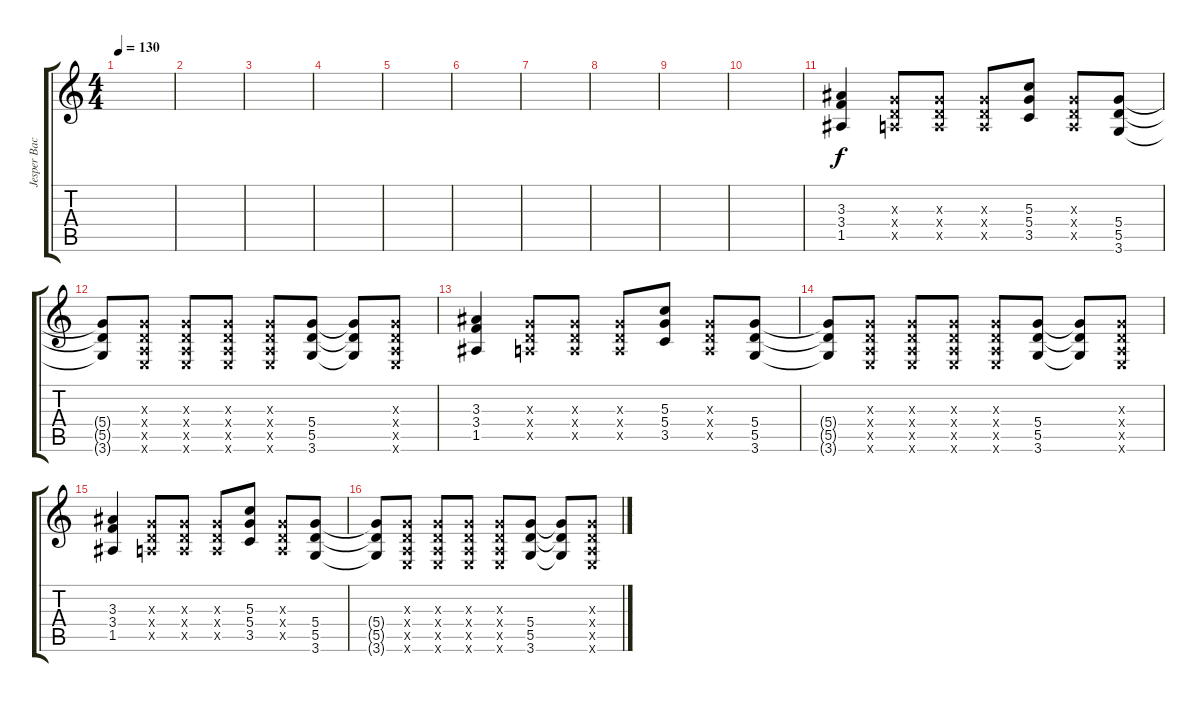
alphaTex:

\track ("Jesper Backup" "Jesper Bac") {instrument acousticguitarsteel}
\staff {score tabs}
\tuning (E4 B3 G3 D3 A2 E2) {hide}
\ts (4 4)
\tempo 130
\clef g2
\ks c
|
|
|
|
|
|
|
|
|
|
(3.3 3.4 1.5).4{balance 16 instrument distortionguitar} (0.3{x} 0.4{x} 0.5{x}).8 (0.3{x} 0.4{x} 0.5{x}).8 (0.3{x} 0.4{x} 0.5{x}).8 (5.3 5.4 3.5).8 (0.3{x} 0.4{x} 0.5{x}).8 (5.4 5.5 3.6).8 |
(5.4{t} 5.5{t} 3.6{t}).8 (0.3{x} 0.4{x} 0.5{x} 0.6{x}).8 (0.3{x} 0.4{x} 0.5{x} 0.6{x}).8 (0.3{x} 0.4{x} 0.5{x} 0.6{x}).8 (0.3{x} 0.4{x} 0.5{x} 0.6{x}).8 (5.4 5.5 3.6).8 (5.4{t} 5.5{t} 3.6{t}).8 (0.3{x} 0.4{x} 0.5{x} 0.6{x}).8 |
(3.3 3.4 1.5).4 (0.3{x} 0.4{x} 0.5{x}).8 (0.3{x} 0.4{x} 0.5{x}).8 (0.3{x} 0.4{x} 0.5{x}).8 (5.3 5.4 3.5).8 (0.3{x} 0.4{x} 0.5{x}).8 (5.4 5.5 3.6).8 |
(5.4{t} 5.5{t} 3.6{t}).8 (0.3{x} 0.4{x} 0.5{x} 0.6{x}).8 (0.3{x} 0.4{x} 0.5{x} 0.6{x}).8 (0.3{x} 0.4{x} 0.5{x} 0.6{x}).8 (0.3{x} 0.4{x} 0.5{x} 0.6{x}).8 (5.4 5.5 3.6).8 (5.4{t} 5.5{t} 3.6{t}).8 (0.3{x} 0.4{x} 0.5{x} 0.6{x}).8 |
(3.3 3.4 1.5).4{balance 16 instrument distortionguitar} (0.3{x} 0.4{x} 0.5{x}).8 (0.3{x} 0.4{x} 0.5{x}).8 (0.3{x} 0.4{x} 0.5{x}).8 (5.3 5.4 3.5).8 (0.3{x} 0.4{x} 0.5{x}).8 (5.4 5.5 3.6).8 |
(5.4{t} 5.5{t} 3.6{t}).8 (0.3{x} 0.4{x} 0.5{x} 0.6{x}).8 (0.3{x} 0.4{x} 0.5{x} 0.6{x}).8 (0.3{x} 0.4{x} 0.5{x} 0.6{x}).8 (0.3{x} 0.4{x} 0.5{x} 0.6{x}).8 (5.4 5.5 3.6).8 (5.4{t} 5.5{t} 3.6{t}).8 (0.3{x} 0.4{x} 0.5{x} 0.6{x}).8
